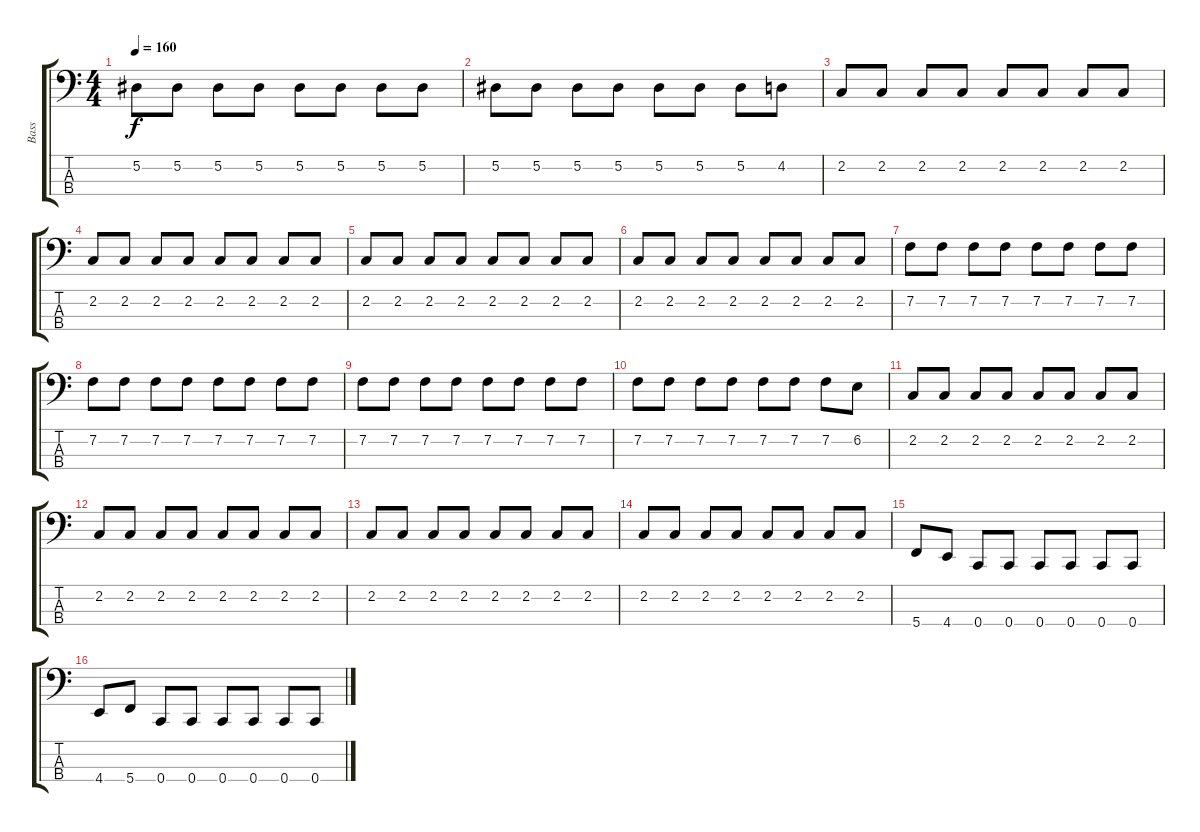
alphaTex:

\track ("Bass" "Bass") {instrument electricbassfinger}
\staff {score tabs}
\tuning (Eb2 Bb1 F1 C1) {hide}
\ts (4 4)
\tempo 160
\clef f4
\ks c
5.2.8{dy f} 5.2.8 5.2.8 5.2.8 5.2.8 5.2.8 5.2.8 5.2.8 |
5.2.8 5.2.8 5.2.8 5.2.8 5.2.8 5.2.8 5.2.8 4.2.8 |
2.2.8 2.2.8 2.2.8 2.2.8 2.2.8 2.2.8 2.2.8 2.2.8 |
2.2.8 2.2.8 2.2.8 2.2.8 2.2.8 2.2.8 2.2.8 2.2.8 |
2.2.8 2.2.8 2.2.8 2.2.8 2.2.8 2.2.8 2.2.8 2.2.8 |
2.2.8 2.2.8 2.2.8 2.2.8 2.2.8 2.2.8 2.2.8 2.2.8 |
7.2.8 7.2.8 7.2.8 7.2.8 7.2.8 7.2.8 7.2.8 7.2.8 |
7.2.8 7.2.8 7.2.8 7.2.8 7.2.8 7.2.8 7.2.8 7.2.8 |
7.2.8 7.2.8 7.2.8 7.2.8 7.2.8 7.2.8 7.2.8 7.2.8 |
7.2.8 7.2.8 7.2.8 7.2.8 7.2.8 7.2.8 7.2.8 6.2.8 |
2.2.8 2.2.8 2.2.8 2.2.8 2.2.8 2.2.8 2.2.8 2.2.8 |
2.2.8 2.2.8 2.2.8 2.2.8 2.2.8 2.2.8 2.2.8 2.2.8 |
2.2.8 2.2.8 2.2.8 2.2.8 2.2.8 2.2.8 2.2.8 2.2.8 |
2.2.8 2.2.8 2.2.8 2.2.8 2.2.8 2.2.8 2.2.8 2.2.8 |
5.4.8 4.4.8 0.4.8 0.4.8 0.4.8 0.4.8 0.4.8 0.4.8 |
4.4.8 5.4.8 0.4.8 0.4.8 0.4.8 0.4.8 0.4.8 0.4.8
